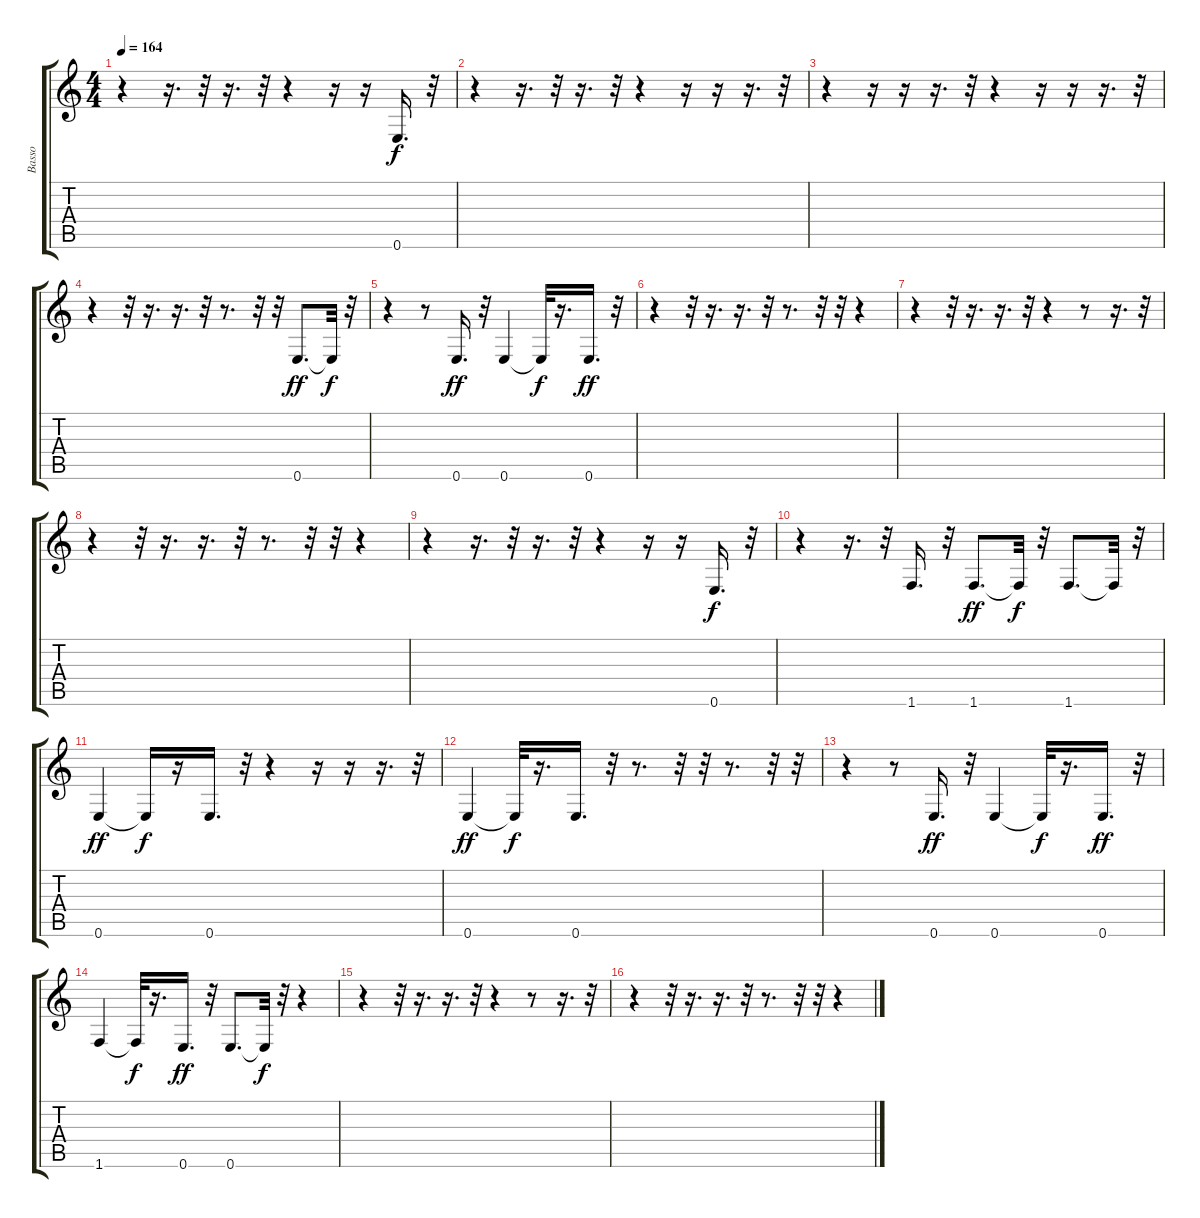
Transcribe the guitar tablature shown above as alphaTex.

\track ("Basso" "Basso") {instrument acousticbass}
\staff {score tabs}
\tuning (E4 B3 G3 D3 A2 E2) {hide}
\ts (4 4)
\tempo 164
\clef g2
\ks c
r.4{dy f} r.16{d} r.32 r.16{d} r.32 r.4 r.16 r.16 0.6.16{d} r.32 |
r.4 r.16{d} r.32 r.16{d} r.32 r.4 r.16 r.16 r.16{d} r.32 |
r.4 r.16 r.16 r.16{d} r.32 r.4 r.16 r.16 r.16{d} r.32 |
r.4 r.32 r.16{d} r.16{d} r.32 r.8{d} r.32 r.32 0.6.8{d dy ff} 0.6{t}.32{dy f} r.32 |
r.4 r.8 0.6.16{d dy ff} r.32 0.6.4 0.6{t}.32{dy f} r.16{d} 0.6.16{d dy ff} r.32 |
r.4 r.32 r.16{d} r.16{d} r.32 r.8{d} r.32 r.32 r.4 |
r.4 r.32 r.16{d} r.16{d} r.32 r.4 r.8 r.16{d} r.32 |
r.4 r.32 r.16{d} r.16{d} r.32 r.8{d} r.32 r.32 r.4 |
r.4 r.16{d} r.32 r.16{d} r.32 r.4 r.16 r.16 0.6.16{d dy f} r.32 |
r.4 r.16{d} r.32 1.6.16{d} r.32 1.6.8{d dy ff} 1.6{t}.32{dy f} r.32 1.6.8{d} 1.6{t}.32 r.32 |
0.6.4{dy ff} 0.6{t}.16{dy f} r.16 0.6.16{d} r.32 r.4 r.16 r.16 r.16{d} r.32 |
0.6.4{dy ff} 0.6{t}.32{dy f} r.16{d} 0.6.16{d} r.32 r.8{d} r.32 r.32 r.8{d} r.32 r.32 |
r.4 r.8 0.6.16{d dy ff} r.32 0.6.4 0.6{t}.32{dy f} r.16{d} 0.6.16{d dy ff} r.32 |
1.6.4 1.6{t}.32{dy f} r.16{d} 0.6.16{d dy ff} r.32 0.6.8{d} 0.6{t}.32{dy f} r.32 r.4 |
r.4 r.32 r.16{d} r.16{d} r.32 r.4 r.8 r.16{d} r.32 |
r.4 r.32 r.16{d} r.16{d} r.32 r.8{d} r.32 r.32 r.4
